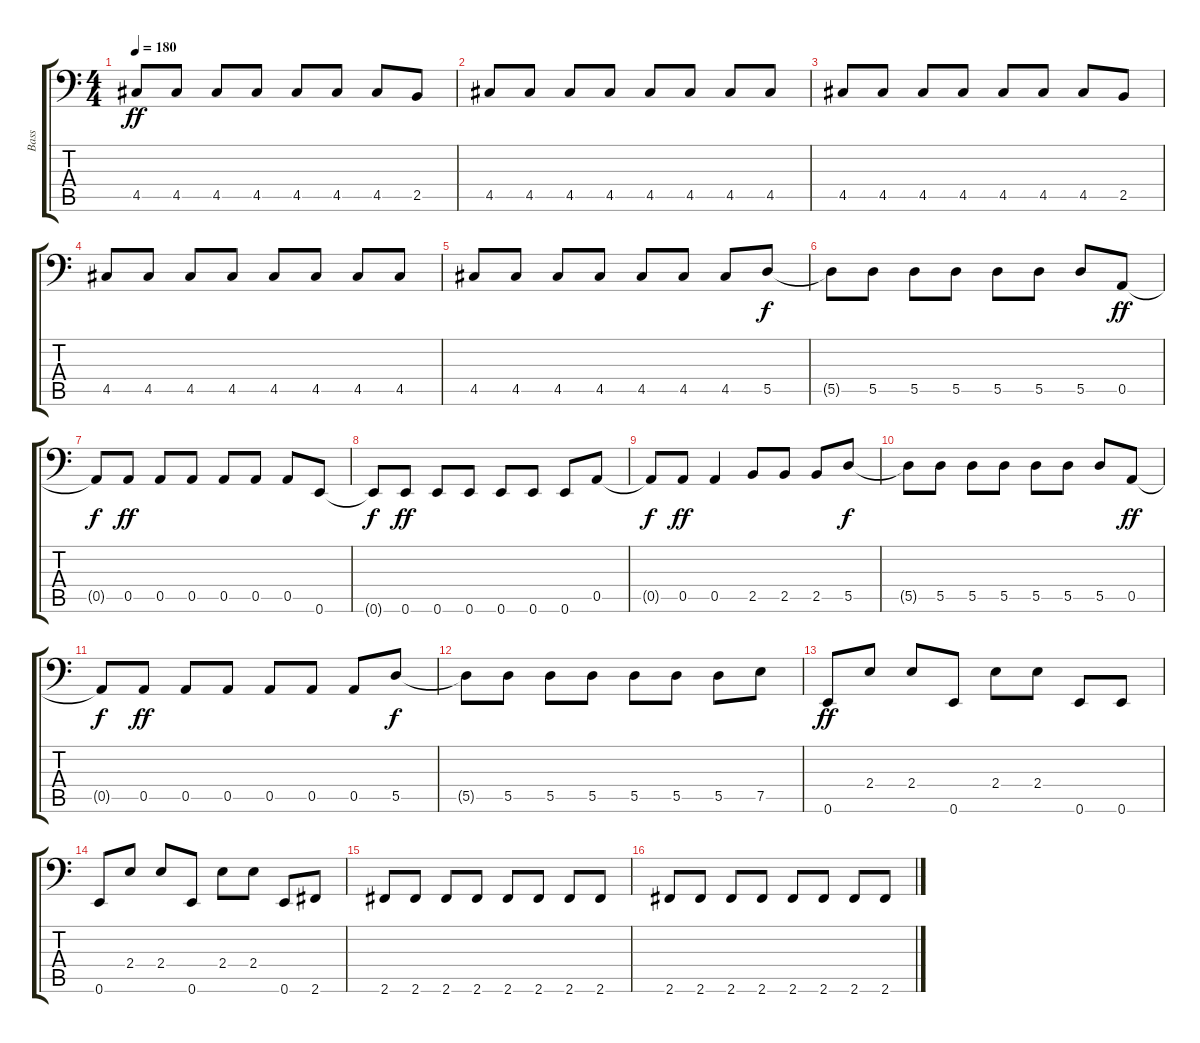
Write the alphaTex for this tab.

\track ("Bass" "Bass") {instrument electricbassfinger}
\staff {score tabs}
\tuning (E3 B2 G2 D2 A1 E1) {hide}
\ts (4 4)
\tempo 180
\clef f4
\ks c
4.5.8{dy ff} 4.5.8 4.5.8 4.5.8 4.5.8 4.5.8 4.5.8 2.5.8 |
4.5.8 4.5.8 4.5.8 4.5.8 4.5.8 4.5.8 4.5.8 4.5.8 |
4.5.8 4.5.8 4.5.8 4.5.8 4.5.8 4.5.8 4.5.8 2.5.8 |
4.5.8 4.5.8 4.5.8 4.5.8 4.5.8 4.5.8 4.5.8 4.5.8 |
4.5.8 4.5.8 4.5.8 4.5.8 4.5.8 4.5.8 4.5.8 5.5.8{dy f} |
5.5{t}.8 5.5.8 5.5.8 5.5.8 5.5.8 5.5.8 5.5.8 0.5.8{dy ff} |
0.5{t}.8{dy f} 0.5.8{dy ff} 0.5.8 0.5.8 0.5.8 0.5.8 0.5.8 0.6.8 |
0.6{t}.8{dy f} 0.6.8{dy ff} 0.6.8 0.6.8 0.6.8 0.6.8 0.6.8 0.5.8 |
0.5{t}.8{dy f} 0.5.8{dy ff} 0.5.4 2.5.8 2.5.8 2.5.8 5.5.8{dy f} |
5.5{t}.8 5.5.8 5.5.8 5.5.8 5.5.8 5.5.8 5.5.8 0.5.8{dy ff} |
0.5{t}.8{dy f} 0.5.8{dy ff} 0.5.8 0.5.8 0.5.8 0.5.8 0.5.8 5.5.8{dy f} |
5.5{t}.8 5.5.8 5.5.8 5.5.8 5.5.8 5.5.8 5.5.8 7.5.8 |
0.6.8{dy ff} 2.4.8 2.4.8 0.6.8 2.4.8 2.4.8 0.6.8 0.6.8 |
0.6.8 2.4.8 2.4.8 0.6.8 2.4.8 2.4.8 0.6.8 2.6.8 |
2.6.8 2.6.8 2.6.8 2.6.8 2.6.8 2.6.8 2.6.8 2.6.8 |
2.6.8 2.6.8 2.6.8 2.6.8 2.6.8 2.6.8 2.6.8 2.6.8
